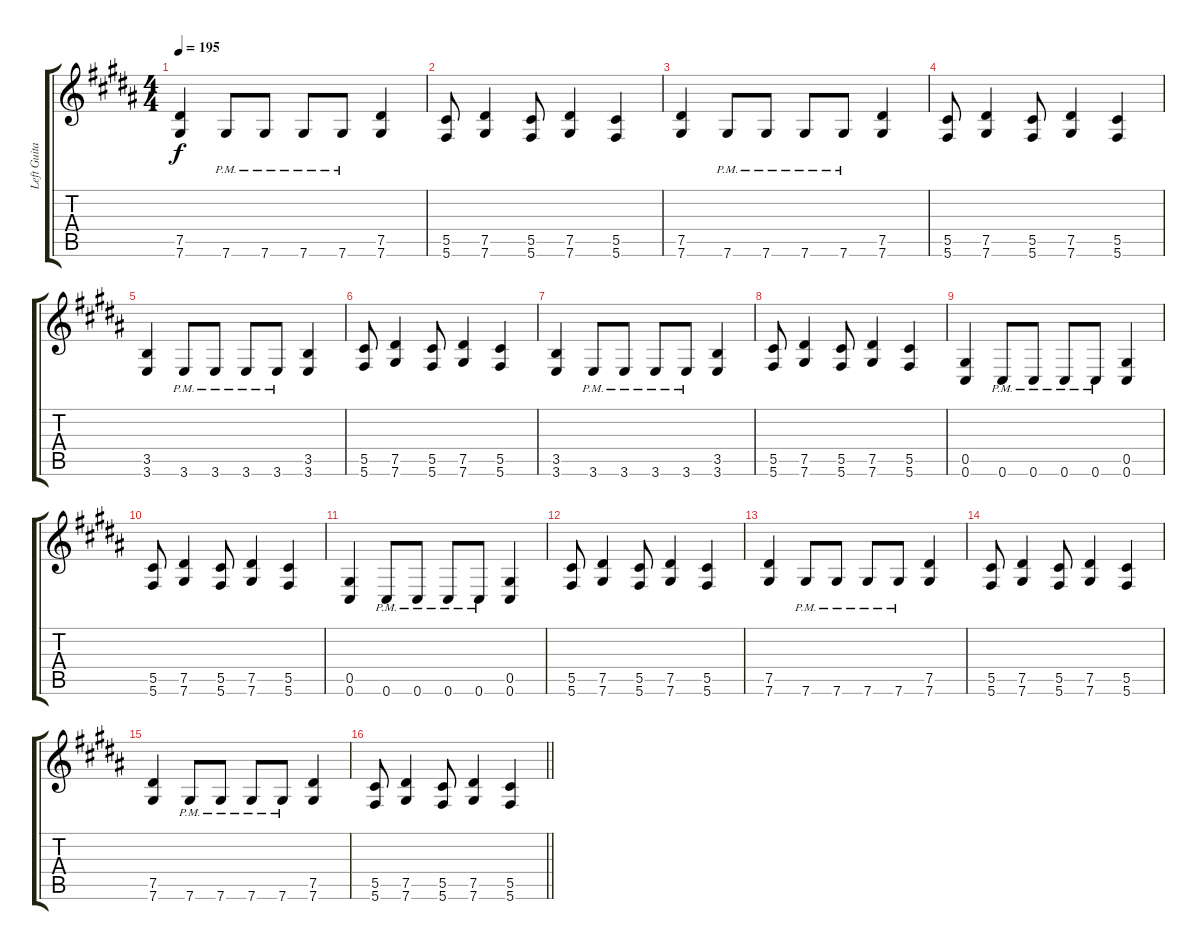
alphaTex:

\track ("Left Guitar" "Left Guita") {instrument distortionguitar}
\staff {score tabs}
\tuning (Eb4 Bb3 Gb3 Db3 Ab2 Db2) {hide}
\ts (4 4)
\tempo 195
\clef g2
\ks b
(7.5 7.6).4{dy f} 7.6{pm}.8 7.6{pm}.8 7.6{pm}.8 7.6{pm}.8 (7.5 7.6).4 |
(5.5 5.6).8 (7.5 7.6).4 (5.5 5.6).8 (7.5 7.6).4 (5.5 5.6).4 |
(7.5 7.6).4 7.6{pm}.8 7.6{pm}.8 7.6{pm}.8 7.6{pm}.8 (7.5 7.6).4 |
(5.5 5.6).8 (7.5 7.6).4 (5.5 5.6).8 (7.5 7.6).4 (5.5 5.6).4 |
(3.5 3.6).4 3.6{pm}.8 3.6{pm}.8 3.6{pm}.8 3.6{pm}.8 (3.5 3.6).4 |
(5.5 5.6).8 (7.5 7.6).4 (5.5 5.6).8 (7.5 7.6).4 (5.5 5.6).4 |
(3.5 3.6).4 3.6{pm}.8 3.6{pm}.8 3.6{pm}.8 3.6{pm}.8 (3.5 3.6).4 |
(5.5 5.6).8 (7.5 7.6).4 (5.5 5.6).8 (7.5 7.6).4 (5.5 5.6).4 |
(0.5 0.6).4 0.6{pm}.8 0.6{pm}.8 0.6{pm}.8 0.6{pm}.8 (0.5 0.6).4 |
(5.5 5.6).8 (7.5 7.6).4 (5.5 5.6).8 (7.5 7.6).4 (5.5 5.6).4 |
(0.5 0.6).4 0.6{pm}.8 0.6{pm}.8 0.6{pm}.8 0.6{pm}.8 (0.5 0.6).4 |
(5.5 5.6).8 (7.5 7.6).4 (5.5 5.6).8 (7.5 7.6).4 (5.5 5.6).4 |
(7.5 7.6).4 7.6{pm}.8 7.6{pm}.8 7.6{pm}.8 7.6{pm}.8 (7.5 7.6).4 |
(5.5 5.6).8 (7.5 7.6).4 (5.5 5.6).8 (7.5 7.6).4 (5.5 5.6).4 |
(7.5 7.6).4 7.6{pm}.8 7.6{pm}.8 7.6{pm}.8 7.6{pm}.8 (7.5 7.6).4 |
\barLineRight lightlight
(5.5 5.6).8 (7.5 7.6).4 (5.5 5.6).8 (7.5 7.6).4 (5.5 5.6).4
